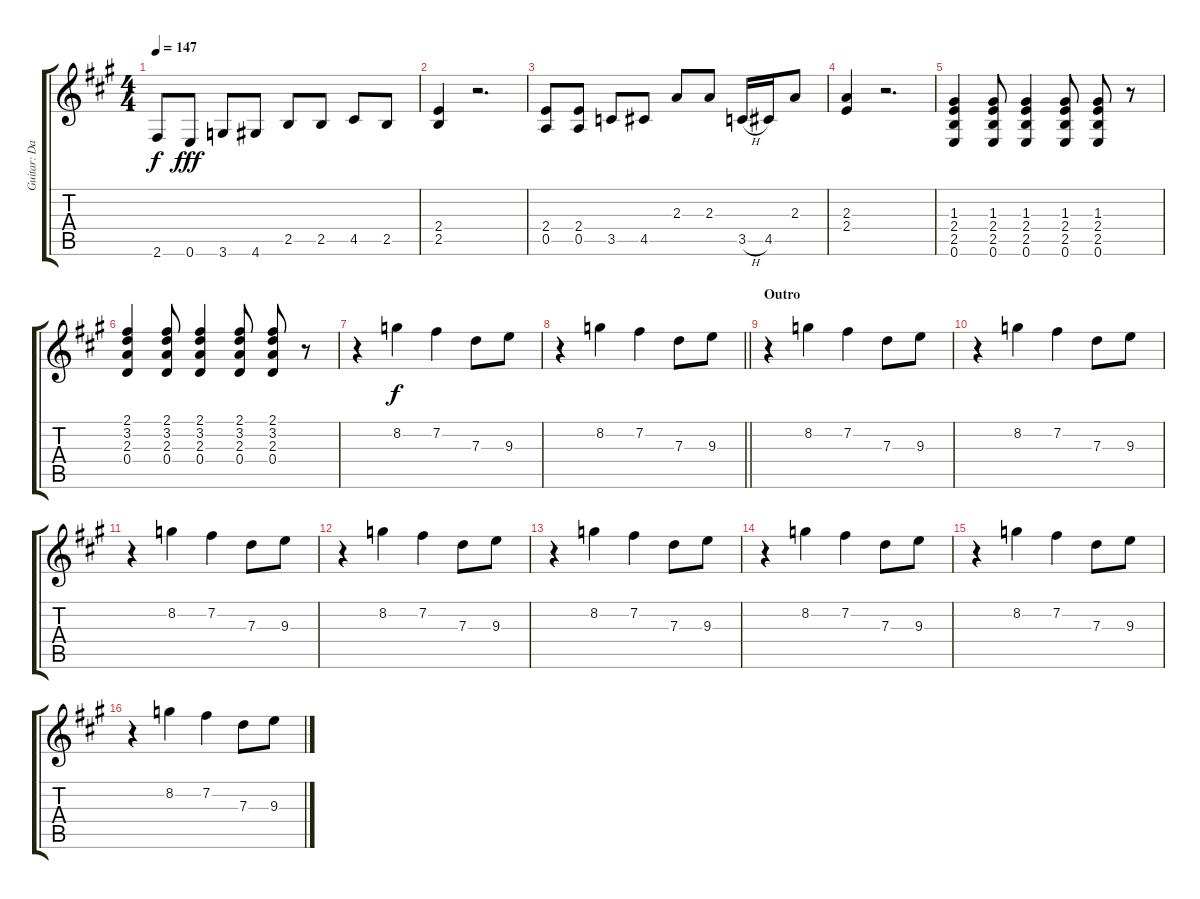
\track ("Guitar: David" "Guitar: Da") {instrument distortionguitar}
\staff {score tabs}
\tuning (E4 B3 G3 D3 A2 E2) {hide}
\ts (4 4)
\tempo 147
\clef g2
\ks a
2.6{t}.8{dy f} 0.6.8{dy fff} 3.6.8 4.6.8 2.5.8 2.5.8 4.5.8 2.5.8 |
(2.4 2.5).4 r.2{d} |
(2.4 0.5).8 (2.4 0.5).8 3.5.8 4.5.8 2.3.8 2.3.8 3.5{h}.16 4.5.16 2.3.8 |
(2.3 2.4).4 r.2{d} |
(1.3 2.4 2.5 0.6).4 (1.3 2.4 2.5 0.6).8 (1.3 2.4 2.5 0.6).4 (1.3 2.4 2.5 0.6).8 (1.3 2.4 2.5 0.6).8 r.8 |
(2.1 3.2 2.3 0.4).4 (2.1 3.2 2.3 0.4).8 (2.1 3.2 2.3 0.4).4 (2.1 3.2 2.3 0.4).8 (2.1 3.2 2.3 0.4).8 r.8 |
r.4 8.2.4{dy f} 7.2.4 7.3.8 9.3.8 |
\barLineRight lightlight
r.4 8.2.4 7.2.4 7.3.8 9.3.8 |
\section ("" "Outro")
r.4 8.2.4 7.2.4 7.3.8 9.3.8 |
r.4 8.2.4 7.2.4 7.3.8 9.3.8 |
r.4 8.2.4 7.2.4 7.3.8 9.3.8 |
r.4 8.2.4 7.2.4 7.3.8 9.3.8 |
r.4 8.2.4 7.2.4 7.3.8 9.3.8 |
r.4 8.2.4 7.2.4 7.3.8 9.3.8 |
r.4 8.2.4 7.2.4 7.3.8 9.3.8 |
r.4 8.2.4 7.2.4 7.3.8 9.3.8
